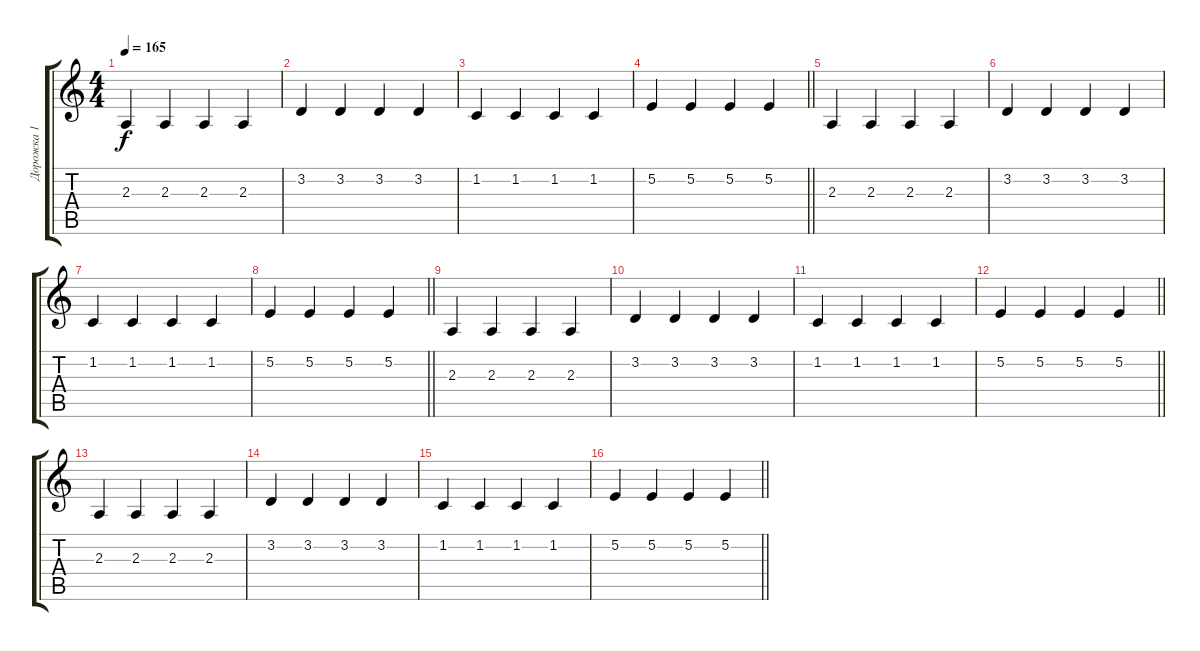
\track ("Дорожка 1" "Дорожка 1") {instrument acousticgrandpiano}
\staff {score tabs}
\tuning (E4 B3 G3 D3 A2 E2) {hide}
\ts (4 4)
\tempo 165
\clef g2
\ks c
2.3.4{dy f} 2.3.4 2.3.4 2.3.4 |
3.2.4 3.2.4 3.2.4 3.2.4 |
1.2.4 1.2.4 1.2.4 1.2.4 |
\barLineRight lightlight
5.2.4 5.2.4 5.2.4 5.2.4 |
2.3.4 2.3.4 2.3.4 2.3.4 |
3.2.4 3.2.4 3.2.4 3.2.4 |
1.2.4 1.2.4 1.2.4 1.2.4 |
\barLineRight lightlight
5.2.4 5.2.4 5.2.4 5.2.4 |
2.3.4 2.3.4 2.3.4 2.3.4 |
3.2.4 3.2.4 3.2.4 3.2.4 |
1.2.4 1.2.4 1.2.4 1.2.4 |
\barLineRight lightlight
5.2.4 5.2.4 5.2.4 5.2.4 |
2.3.4 2.3.4 2.3.4 2.3.4 |
3.2.4 3.2.4 3.2.4 3.2.4 |
1.2.4 1.2.4 1.2.4 1.2.4 |
\barLineRight lightlight
5.2.4 5.2.4 5.2.4 5.2.4
